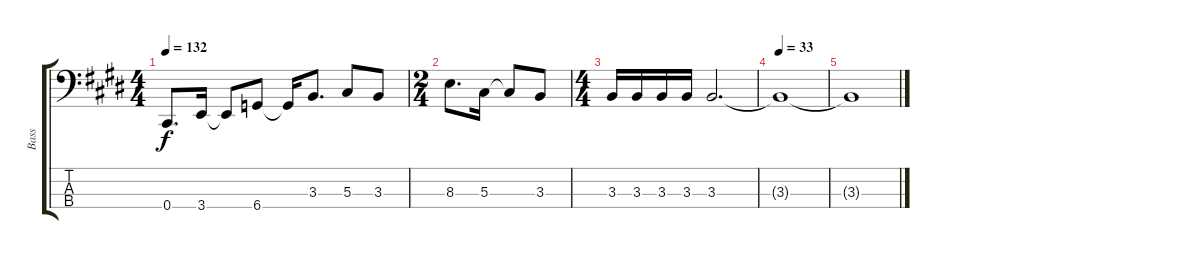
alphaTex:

\track ("Bass" "Bass") {instrument electricbasspick}
\staff {score tabs}
\tuning (Gb2 Db2 Ab1 Db1) {hide}
\ts (4 4)
\tempo 132
\clef f4
\ks c#minor
0.4.8{d dy f} 3.4.16 3.4{t}.8 6.4.8 6.4{t}.16 3.3.8{d} 5.3.8 3.3.8 |
\ts (2 4)
8.3.8{d} 5.3.16 5.3{t}.8 3.3.8 |
\ts (4 4)
3.3.16 3.3.16 3.3.16 3.3.16 3.3.2{d} |
\tempo 33
3.3{t}.1 |
3.3{t}.1
